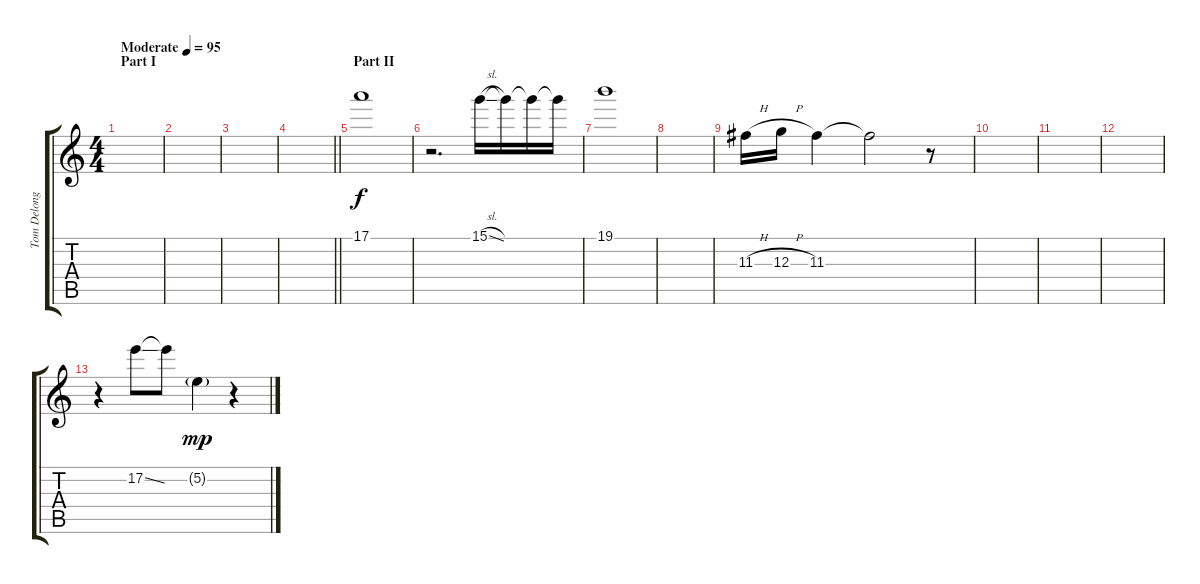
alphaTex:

\track ("Tom Delonge - Guitar" "Tom Delong") {instrument electricguitarjazz}
\staff {score tabs}
\tuning (E4 B3 G3 D3 A2 E2) {hide}
\ts (4 4)
\section ("" "Part I")
\tempo (95 "Moderate")
\clef g2
\ks c
|
|
|
\barLineRight lightlight
|
\section ("" "Part II")
17.1.1 |
r.2{d} 15.1{sl}.16 15.1{t}.16 15.1{t}.16 15.1{t}.16 |
19.1.1 |
|
11.3{h}.16{balance 0} 12.3{h}.16 11.3.4 11.3{t}.2 r.8 |
|
|
|
r.4 17.2{ss}.8 17.2{t}.8{balance 16} 5.2{g}.4{dy mp volume 0} r.4
